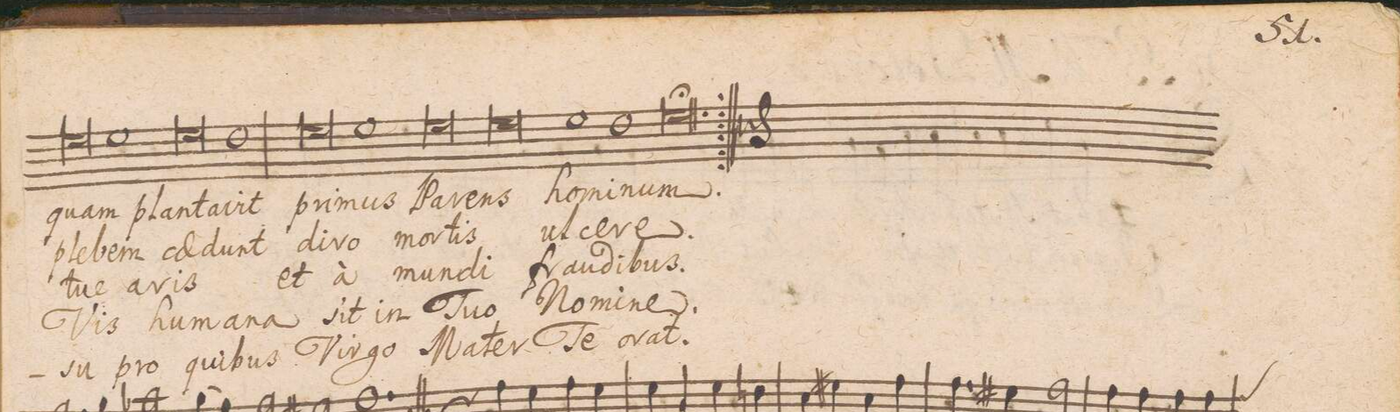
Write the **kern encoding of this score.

**kern	**text	**text	**text	**text	**text
*I"ALTVS.	*	*	*	*	*
*clefC3	*	*	*	*	*
*k[b-]	*	*	*	*	*
*M3/1	*	*	*	*	*
0f	quam	ple-	tu-	Vis	-su
1f	plan-	-bem	-e	hu-	pro
=12-	=12-	=12-	=12-	=12-	=12-
0f	-ta-	cae-	a-	-ma-	qui-
1e	-vit	-dunt	-ris	-na	-bus
=13-	=13-	=13-	=13-	=13-	=13-
0f	pri-	di-	et	sit	Vir-
1f	-mus	-ro	à	in	-go
=14-	=14-	=14-	=14-	=14-	=14-
0f	Pa-	mor-	mun-	Tu-	Ma-
0f	-rens	-tis	-di	-o	-ter
=15-	=15-	=15-	=15-	=15-	=15-
1f	ho-	ul-	frau-	No-	Te
1e	-mi-	-ce-	-di-	-mi-	o-
=16-	=16-	=16-	=16-	=16-	=16-
0.f;>	-num.	-re.	-bus.	-ne.	-rat.
=:|!-	=:|!-	=:|!-	=:|!-	=:|!-	=:|!-
*-	*-	*-	*-	*-	*-
